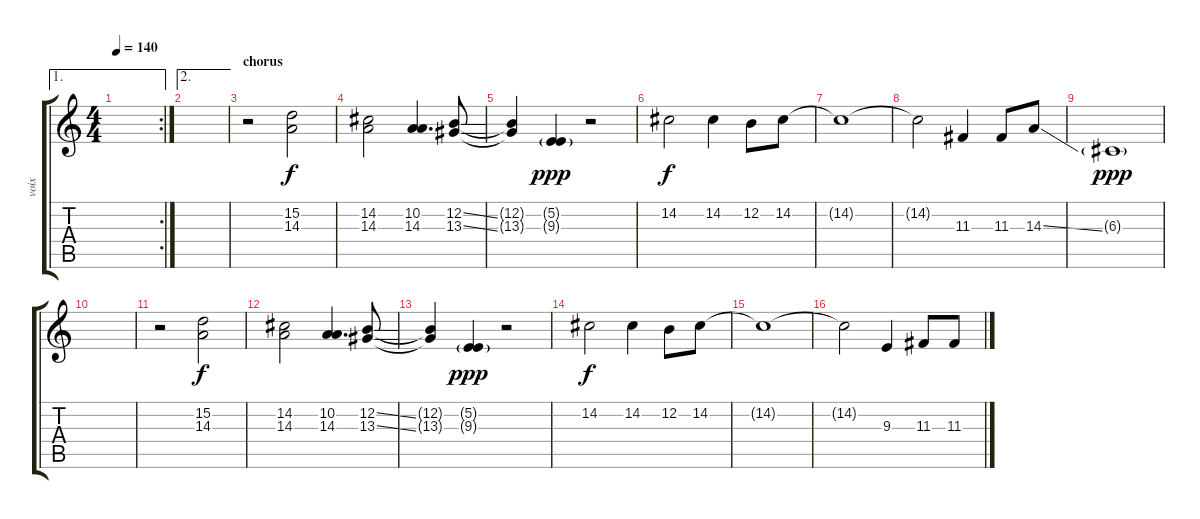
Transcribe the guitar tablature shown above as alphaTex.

\track ("voix" "voix") {instrument trumpet}
\staff {score tabs}
\tuning (E4 B3 G3 D3 A2 E2) {hide}
\ae 1
\rc 2
\ts (4 4)
\tempo 140
\clef g2
\ks c
|
\ae 2
|
\section ("" "chorus")
r.2 (15.2 14.3).2 |
(14.2 14.3).2 (10.2 14.3).4{d} (12.2{ss} 13.3{ss}).8 |
(12.2{t} 13.3{t}).4 (5.2{g} 9.3{g}).4{dy ppp} r.2 |
14.2.2{dy f} 14.2.4 12.2.8 14.2.8 |
14.2{t}.1 |
14.2{t}.2 11.3.4 11.3.8 14.3{ss}.8 |
6.3{g}.1{dy ppp} |
|
r.2 (15.2 14.3).2{dy f} |
(14.2 14.3).2 (10.2 14.3).4{d} (12.2{ss} 13.3{ss}).8 |
(12.2{t} 13.3{t}).4 (5.2{g} 9.3{g}).4{dy ppp} r.2 |
14.2.2{dy f} 14.2.4 12.2.8 14.2.8 |
14.2{t}.1 |
14.2{t}.2 9.3.4 11.3.8 11.3.8
